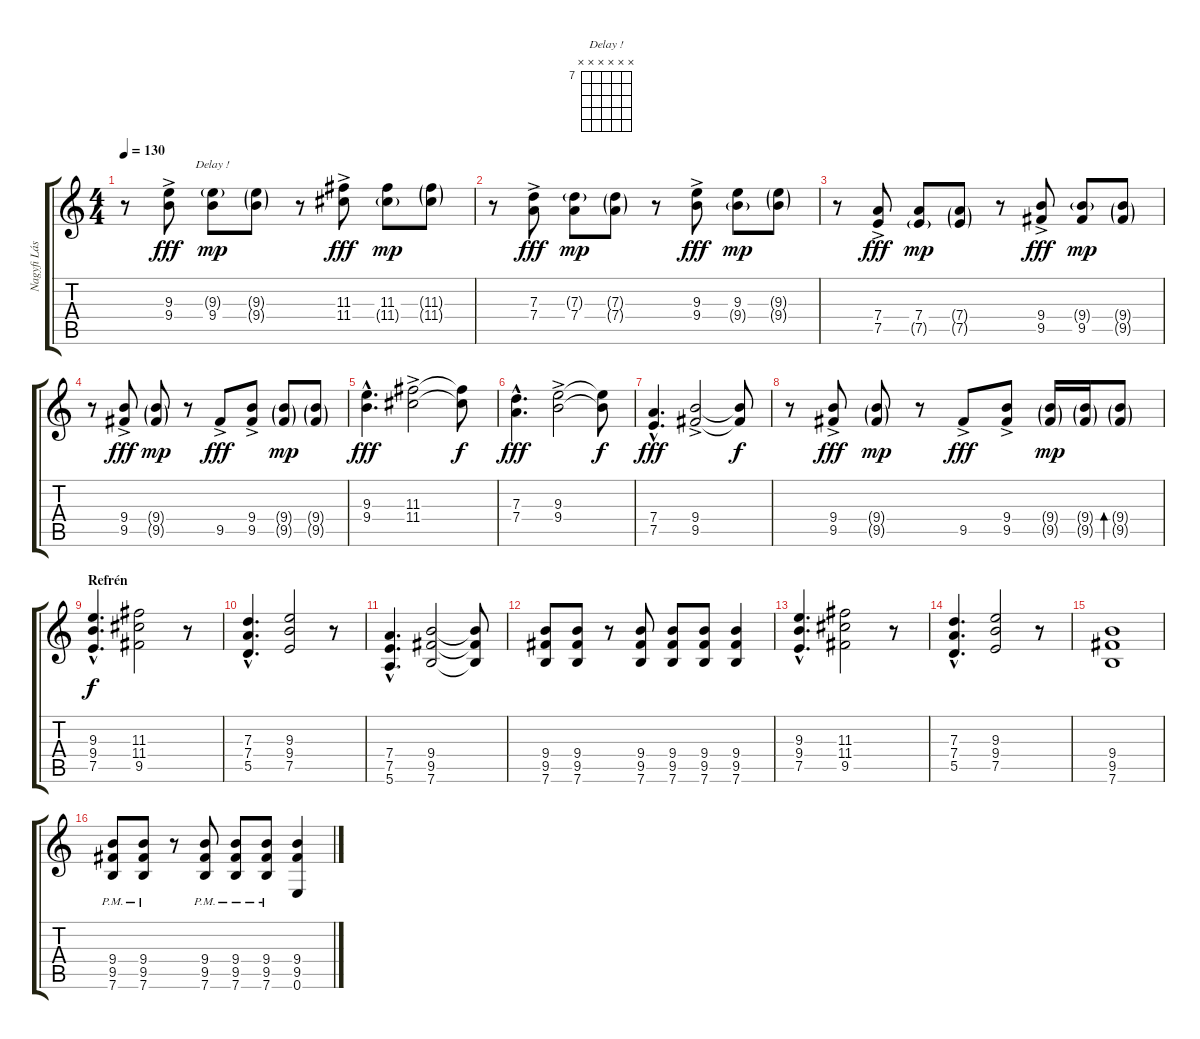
\track ("Nagyfi László" "Nagyfi Lás") {instrument overdrivenguitar}
\staff {score tabs}
\tuning (E4 B3 G3 D3 A2 E2) {hide}
\chord ("Delay !" x x x x x x) {firstfret 7}
\ts (4 4)
\tempo 130
\clef g2
\ks c
r.8{dy mp volume 16 instrument electricguitarclean} (9.3{ac} 9.4{ac}).8{dy fff} (9.3{g} 9.4).8{ch "Delay !" dy mp} (9.3{g} 9.4{g}).8 r.8 (11.3{ac} 11.4{ac}).8{dy fff} (11.3 11.4{g}).8{dy mp} (11.3{g} 11.4{g}).8 |
r.8 (7.3{ac} 7.4{ac}).8{dy fff} (7.3{g} 7.4).8{dy mp} (7.3{g} 7.4{g}).8 r.8 (9.3{ac} 9.4{ac}).8{dy fff} (9.3 9.4{g}).8{dy mp} (9.3{g} 9.4{g}).8 |
r.8 (7.4{ac} 7.5{ac}).8{dy fff} (7.4 7.5{g}).8{dy mp} (7.4{g} 7.5{g}).8 r.8 (9.4{ac} 9.5{ac}).8{dy fff} (9.4{g} 9.5).8{dy mp} (9.4{g} 9.5{g}).8 |
r.8 (9.4{ac} 9.5{ac}).8{dy fff} (9.4{g} 9.5{g}).8{dy mp} r.8 9.5{ac}.8{dy fff} (9.4{ac} 9.5{ac}).8 (9.4{g} 9.5{g}).8{dy mp} (9.4{g} 9.5{g}).8 |
(9.3{hac} 9.4{hac}).4{d dy fff} (11.3 11.4{ac}).2 (11.3{t} 11.4{t}).8{dy f} |
(7.3{hac} 7.4{hac}).4{d dy fff} (9.3 9.4{ac}).2 (9.3{t} 9.4{t}).8{dy f} |
(7.4{hac} 7.5{hac}).4{d dy fff} (9.4 9.5{ac}).2 (9.4{t} 9.5{t}).8{dy f} |
r.8 (9.4{ac} 9.5{ac}).8{dy fff} (9.4{g} 9.5{g}).8{dy mp} r.8 9.5{ac}.8{dy fff} (9.4{ac} 9.5{ac}).8 (9.4{g} 9.5{g}).16{dy mp} (9.4{g} 9.5{g}).16 (9.4{g} 9.5{g}).8{bd 60} |
\section ("" "Refrén")
(9.3{hac} 9.4{hac} 7.5{hac}).4{d dy f volume 15 instrument overdrivenguitar} (11.3 11.4 9.5).2 r.8 |
(7.3{hac} 7.4{hac} 5.5{hac}).4{d} (9.3 9.4 7.5).2 r.8 |
(7.4{hac} 7.5{hac} 5.6{hac}).4{d} (9.4 9.5 7.6).2 (9.4{t} 9.5{t} 7.6{t}).8 |
(9.4 9.5 7.6).8 (9.4 9.5 7.6).8 r.8 (9.4 9.5 7.6).8 (9.4 9.5 7.6).8 (9.4 9.5 7.6).8 (9.4 9.5 7.6).4 |
(9.3{hac} 9.4{hac} 7.5{hac}).4{d} (11.3 11.4 9.5).2 r.8 |
(7.3{hac} 7.4{hac} 5.5{hac}).4{d} (9.3 9.4 7.5).2 r.8 |
(9.4 9.5 7.6).1 |
(9.4{pm} 9.5{pm} 7.6{pm}).8 (9.4{pm} 9.5{pm} 7.6{pm}).8 r.8 (9.4{pm} 9.5{pm} 7.6{pm}).8 (9.4{pm} 9.5{pm} 7.6{pm}).8 (9.4{pm} 9.5{pm} 7.6{pm}).8 (9.4 9.5 0.6).4
